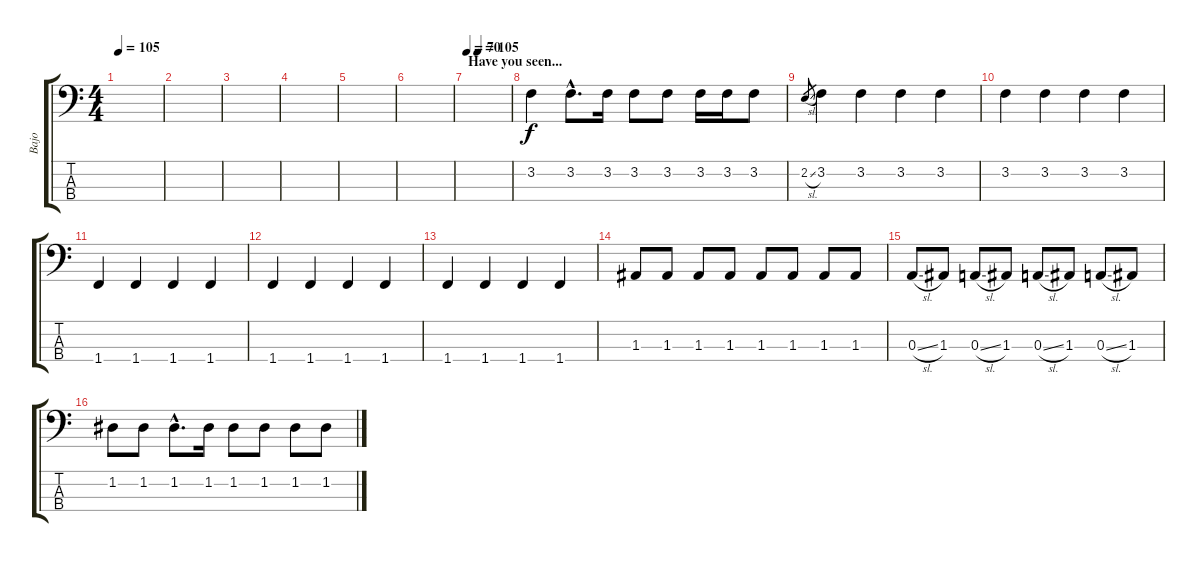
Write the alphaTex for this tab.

\track ("Bajo" "Bajo") {instrument electricbassfinger}
\staff {score tabs}
\tuning (G2 D2 A1 E1) {hide}
\ts (4 4)
\tempo 105
\clef f4
\ks c
|
|
|
|
|
|
\section ("" "Have you seen...")
\tempo 70
\tempo (105 0.25)
|
3.2.4 3.2{hac}.8{d} 3.2.16 3.2.8 3.2.8 3.2.16 3.2.16 3.2.8 |
2.2{sl}.8{gr} 3.2.4 3.2.4 3.2.4 3.2.4 |
3.2.4 3.2.4 3.2.4 3.2.4 |
1.4.4 1.4.4 1.4.4 1.4.4 |
1.4.4 1.4.4 1.4.4 1.4.4 |
1.4.4 1.4.4 1.4.4 1.4.4 |
1.3.8 1.3.8 1.3.8 1.3.8 1.3.8 1.3.8 1.3.8 1.3.8 |
0.3{sl}.8 1.3.8 0.3{sl}.8 1.3.8 0.3{sl}.8 1.3.8 0.3{sl}.8 1.3.8 |
1.2.8 1.2.8 1.2{hac}.8{d} 1.2.16 1.2.8 1.2.8 1.2.8 1.2.8
